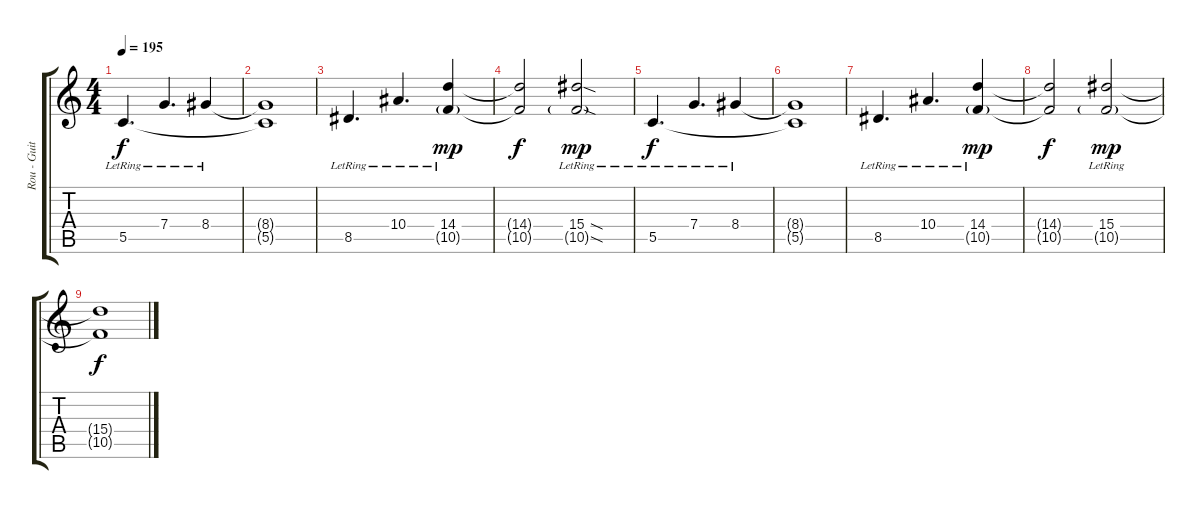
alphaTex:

\track ("Rou - Guitar" "Rou - Guit") {instrument distortionguitar}
\staff {score tabs}
\tuning (D4 A3 F3 C3 G2 C2) {hide}
\ts (4 4)
\tempo 195
\clef g2
\ks c
5.5{lr}.4{d dy f} 7.4{lr}.4{d} 8.4{lr}.4 |
(8.4{t} 5.5{t}).1 |
8.5{lr}.4{d} 10.4{lr}.4{d} (14.4{lr} 10.5{g lr}).4{dy mp} |
(14.4{t} 10.5{t}).2{dy f} (15.4{sod lr} 10.5{sod g lr}).2{dy mp} |
5.5{lr}.4{d dy f} 7.4{lr}.4{d} 8.4{lr}.4 |
(8.4{t} 5.5{t}).1 |
8.5{lr}.4{d} 10.4{lr}.4{d} (14.4{lr} 10.5{g lr}).4{dy mp} |
(14.4{t} 10.5{t}).2{dy f} (15.4{lr} 10.5{g lr}).2{dy mp} |
(15.4{t} 10.5{t}).1{dy f}
